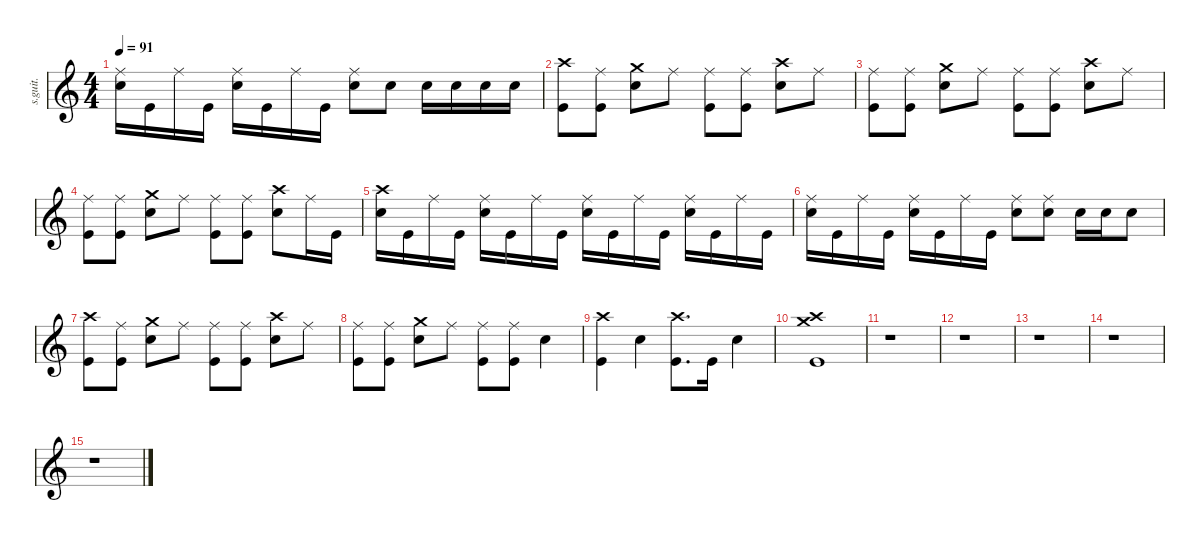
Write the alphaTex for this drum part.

\defaultSystemsLayout 4
\hideDynamics
\bracketExtendMode nobrackets
\track ("Matt Sorum (Drums)" "s.guit.") {instrument percussion}
\staff {score}
\articulation defaults
\ts (4 4)
\tempo 91
\clef g2
\ks c
("Ride (middle)" "Snare (hit) 2").16{lyrics (0 "") lyrics (1 "") lyrics (2 "") lyrics (3 "") lyrics (4 "") dy f} "Kick (hit)".16{lyrics (0 "") lyrics (1 "") lyrics (2 "") lyrics (3 "") lyrics (4 "")} "Ride (middle)".16{lyrics (0 "") lyrics (1 "") lyrics (2 "") lyrics (3 "") lyrics (4 "")} "Kick (hit)".16{lyrics (0 "") lyrics (1 "") lyrics (2 "") lyrics (3 "") lyrics (4 "")} ("Ride (middle)" "Snare (hit) 2").16{lyrics (0 "") lyrics (1 "") lyrics (2 "") lyrics (3 "") lyrics (4 "")} "Kick (hit)".16{lyrics (0 "") lyrics (1 "") lyrics (2 "") lyrics (3 "") lyrics (4 "")} "Ride (middle)".16{lyrics (0 "") lyrics (1 "") lyrics (2 "") lyrics (3 "") lyrics (4 "")} "Kick (hit)".16{lyrics (0 "") lyrics (1 "") lyrics (2 "") lyrics (3 "") lyrics (4 "")} ("Ride (middle)" "Snare (hit) 2").8{lyrics (0 "") lyrics (1 "") lyrics (2 "") lyrics (3 "") lyrics (4 "")} "Snare (hit) 2".8{lyrics (0 "") lyrics (1 "") lyrics (2 "") lyrics (3 "") lyrics (4 "")} "Snare (hit) 2".16{lyrics (0 "") lyrics (1 "") lyrics (2 "") lyrics (3 "") lyrics (4 "")} "Snare (hit) 2".16{lyrics (0 "") lyrics (1 "") lyrics (2 "") lyrics (3 "") lyrics (4 "")} "Snare (hit) 2".16{lyrics (0 "") lyrics (1 "") lyrics (2 "") lyrics (3 "") lyrics (4 "")} "Snare (hit) 2".16{lyrics (0 "") lyrics (1 "") lyrics (2 "") lyrics (3 "") lyrics (4 "")} |
("Crash high (hit)" "Kick (hit)").8{lyrics (0 "") lyrics (1 "") lyrics (2 "") lyrics (3 "") lyrics (4 "")} ("Ride (middle)" "Kick (hit)").8{lyrics (0 "") lyrics (1 "") lyrics (2 "") lyrics (3 "") lyrics (4 "")} ("Crash medium (hit)" "Snare (hit) 2").8{lyrics (0 "") lyrics (1 "") lyrics (2 "") lyrics (3 "") lyrics (4 "")} "Ride (middle)".8{lyrics (0 "") lyrics (1 "") lyrics (2 "") lyrics (3 "") lyrics (4 "")} ("Ride (middle)" "Kick (hit)").8{lyrics (0 "") lyrics (1 "") lyrics (2 "") lyrics (3 "") lyrics (4 "")} ("Ride (middle)" "Kick (hit)").8{lyrics (0 "") lyrics (1 "") lyrics (2 "") lyrics (3 "") lyrics (4 "")} ("Crash high (hit)" "Snare (hit) 2").8{lyrics (0 "") lyrics (1 "") lyrics (2 "") lyrics (3 "") lyrics (4 "")} "Ride (middle)".8{lyrics (0 "") lyrics (1 "") lyrics (2 "") lyrics (3 "") lyrics (4 "")} |
("Ride (middle)" "Kick (hit)").8{lyrics (0 "") lyrics (1 "") lyrics (2 "") lyrics (3 "") lyrics (4 "")} ("Ride (middle)" "Kick (hit)").8{lyrics (0 "") lyrics (1 "") lyrics (2 "") lyrics (3 "") lyrics (4 "")} ("Crash medium (hit)" "Snare (hit) 2").8{lyrics (0 "") lyrics (1 "") lyrics (2 "") lyrics (3 "") lyrics (4 "")} "Ride (middle)".8{lyrics (0 "") lyrics (1 "") lyrics (2 "") lyrics (3 "") lyrics (4 "")} ("Ride (middle)" "Kick (hit)").8{lyrics (0 "") lyrics (1 "") lyrics (2 "") lyrics (3 "") lyrics (4 "")} ("Ride (middle)" "Kick (hit)").8{lyrics (0 "") lyrics (1 "") lyrics (2 "") lyrics (3 "") lyrics (4 "")} ("Crash high (hit)" "Snare (hit) 2").8{lyrics (0 "") lyrics (1 "") lyrics (2 "") lyrics (3 "") lyrics (4 "")} "Ride (middle)".8{lyrics (0 "") lyrics (1 "") lyrics (2 "") lyrics (3 "") lyrics (4 "")} |
("Ride (middle)" "Kick (hit)").8{lyrics (0 "") lyrics (1 "") lyrics (2 "") lyrics (3 "") lyrics (4 "")} ("Ride (middle)" "Kick (hit)").8{lyrics (0 "") lyrics (1 "") lyrics (2 "") lyrics (3 "") lyrics (4 "")} ("Crash medium (hit)" "Snare (hit) 2").8{lyrics (0 "") lyrics (1 "") lyrics (2 "") lyrics (3 "") lyrics (4 "")} "Ride (middle)".8{lyrics (0 "") lyrics (1 "") lyrics (2 "") lyrics (3 "") lyrics (4 "")} ("Ride (middle)" "Kick (hit)").8{lyrics (0 "") lyrics (1 "") lyrics (2 "") lyrics (3 "") lyrics (4 "")} ("Ride (middle)" "Kick (hit)").8{lyrics (0 "") lyrics (1 "") lyrics (2 "") lyrics (3 "") lyrics (4 "")} ("Crash high (hit)" "Snare (hit) 2").8{lyrics (0 "") lyrics (1 "") lyrics (2 "") lyrics (3 "") lyrics (4 "")} "Ride (middle)".16{lyrics (0 "") lyrics (1 "") lyrics (2 "") lyrics (3 "") lyrics (4 "")} "Kick (hit)".16{lyrics (0 "") lyrics (1 "") lyrics (2 "") lyrics (3 "") lyrics (4 "")} |
("Crash high (hit)" "Snare (hit) 2").16{lyrics (0 "") lyrics (1 "") lyrics (2 "") lyrics (3 "") lyrics (4 "")} "Kick (hit)".16{lyrics (0 "") lyrics (1 "") lyrics (2 "") lyrics (3 "") lyrics (4 "")} "Ride (middle)".16{lyrics (0 "") lyrics (1 "") lyrics (2 "") lyrics (3 "") lyrics (4 "")} "Kick (hit)".16{lyrics (0 "") lyrics (1 "") lyrics (2 "") lyrics (3 "") lyrics (4 "")} ("Ride (middle)" "Snare (hit) 2").16{lyrics (0 "") lyrics (1 "") lyrics (2 "") lyrics (3 "") lyrics (4 "")} "Kick (hit)".16{lyrics (0 "") lyrics (1 "") lyrics (2 "") lyrics (3 "") lyrics (4 "")} "Ride (middle)".16{lyrics (0 "") lyrics (1 "") lyrics (2 "") lyrics (3 "") lyrics (4 "")} "Kick (hit)".16{lyrics (0 "") lyrics (1 "") lyrics (2 "") lyrics (3 "") lyrics (4 "")} ("Ride (middle)" "Snare (hit) 2").16{lyrics (0 "") lyrics (1 "") lyrics (2 "") lyrics (3 "") lyrics (4 "")} "Kick (hit)".16{lyrics (0 "") lyrics (1 "") lyrics (2 "") lyrics (3 "") lyrics (4 "")} "Ride (middle)".16{lyrics (0 "") lyrics (1 "") lyrics (2 "") lyrics (3 "") lyrics (4 "")} "Kick (hit)".16{lyrics (0 "") lyrics (1 "") lyrics (2 "") lyrics (3 "") lyrics (4 "")} ("Ride (middle)" "Snare (hit) 2").16{lyrics (0 "") lyrics (1 "") lyrics (2 "") lyrics (3 "") lyrics (4 "")} "Kick (hit)".16{lyrics (0 "") lyrics (1 "") lyrics (2 "") lyrics (3 "") lyrics (4 "")} "Ride (middle)".16{lyrics (0 "") lyrics (1 "") lyrics (2 "") lyrics (3 "") lyrics (4 "")} "Kick (hit)".16{lyrics (0 "") lyrics (1 "") lyrics (2 "") lyrics (3 "") lyrics (4 "")} |
("Ride (middle)" "Snare (hit) 2").16{lyrics (0 "") lyrics (1 "") lyrics (2 "") lyrics (3 "") lyrics (4 "")} "Kick (hit)".16{lyrics (0 "") lyrics (1 "") lyrics (2 "") lyrics (3 "") lyrics (4 "")} "Ride (middle)".16{lyrics (0 "") lyrics (1 "") lyrics (2 "") lyrics (3 "") lyrics (4 "")} "Kick (hit)".16{lyrics (0 "") lyrics (1 "") lyrics (2 "") lyrics (3 "") lyrics (4 "")} ("Ride (middle)" "Snare (hit) 2").16{lyrics (0 "") lyrics (1 "") lyrics (2 "") lyrics (3 "") lyrics (4 "")} "Kick (hit)".16{lyrics (0 "") lyrics (1 "") lyrics (2 "") lyrics (3 "") lyrics (4 "")} "Ride (middle)".16{lyrics (0 "") lyrics (1 "") lyrics (2 "") lyrics (3 "") lyrics (4 "")} "Kick (hit)".16{lyrics (0 "") lyrics (1 "") lyrics (2 "") lyrics (3 "") lyrics (4 "")} ("Ride (middle)" "Snare (hit) 2").8{lyrics (0 "") lyrics (1 "") lyrics (2 "") lyrics (3 "") lyrics (4 "")} ("Ride (middle)" "Snare (hit) 2").8{lyrics (0 "") lyrics (1 "") lyrics (2 "") lyrics (3 "") lyrics (4 "")} "Snare (hit) 2".16{lyrics (0 "") lyrics (1 "") lyrics (2 "") lyrics (3 "") lyrics (4 "")} "Snare (hit) 2".16{lyrics (0 "") lyrics (1 "") lyrics (2 "") lyrics (3 "") lyrics (4 "")} "Snare (hit) 2".8{lyrics (0 "") lyrics (1 "") lyrics (2 "") lyrics (3 "") lyrics (4 "")} |
("Crash high (hit)" "Kick (hit)").8{lyrics (0 "") lyrics (1 "") lyrics (2 "") lyrics (3 "") lyrics (4 "")} ("Ride (middle)" "Kick (hit)").8{lyrics (0 "") lyrics (1 "") lyrics (2 "") lyrics (3 "") lyrics (4 "")} ("Crash medium (hit)" "Snare (hit) 2").8{lyrics (0 "") lyrics (1 "") lyrics (2 "") lyrics (3 "") lyrics (4 "")} "Ride (middle)".8{lyrics (0 "") lyrics (1 "") lyrics (2 "") lyrics (3 "") lyrics (4 "")} ("Ride (middle)" "Kick (hit)").8{lyrics (0 "") lyrics (1 "") lyrics (2 "") lyrics (3 "") lyrics (4 "")} ("Ride (middle)" "Kick (hit)").8{lyrics (0 "") lyrics (1 "") lyrics (2 "") lyrics (3 "") lyrics (4 "")} ("Crash high (hit)" "Snare (hit) 2").8{lyrics (0 "") lyrics (1 "") lyrics (2 "") lyrics (3 "") lyrics (4 "")} "Ride (middle)".8{lyrics (0 "") lyrics (1 "") lyrics (2 "") lyrics (3 "") lyrics (4 "")} |
("Ride (middle)" "Kick (hit)").8{lyrics (0 "") lyrics (1 "") lyrics (2 "") lyrics (3 "") lyrics (4 "")} ("Ride (middle)" "Kick (hit)").8{lyrics (0 "") lyrics (1 "") lyrics (2 "") lyrics (3 "") lyrics (4 "")} ("Crash medium (hit)" "Snare (hit) 2").8{lyrics (0 "") lyrics (1 "") lyrics (2 "") lyrics (3 "") lyrics (4 "")} "Ride (middle)".8{lyrics (0 "") lyrics (1 "") lyrics (2 "") lyrics (3 "") lyrics (4 "")} ("Ride (middle)" "Kick (hit)").8{lyrics (0 "") lyrics (1 "") lyrics (2 "") lyrics (3 "") lyrics (4 "")} ("Ride (middle)" "Kick (hit)").8{lyrics (0 "") lyrics (1 "") lyrics (2 "") lyrics (3 "") lyrics (4 "")} "Snare (hit) 2".4{lyrics (0 "") lyrics (1 "") lyrics (2 "") lyrics (3 "") lyrics (4 "")} |
("Crash high (hit)" "Kick (hit)").4{lyrics (0 "") lyrics (1 "") lyrics (2 "") lyrics (3 "") lyrics (4 "")} "Snare (hit) 2".4{lyrics (0 "") lyrics (1 "") lyrics (2 "") lyrics (3 "") lyrics (4 "")} ("Crash high (hit)" "Kick (hit)").8{d lyrics (0 "") lyrics (1 "") lyrics (2 "") lyrics (3 "") lyrics (4 "")} "Kick (hit)".16{lyrics (0 "") lyrics (1 "") lyrics (2 "") lyrics (3 "") lyrics (4 "")} "Snare (hit) 2".4{lyrics (0 "") lyrics (1 "") lyrics (2 "") lyrics (3 "") lyrics (4 "")} |
("Crash high (hit)" "Crash medium (hit)" "Kick (hit)").1{lyrics (0 "") lyrics (1 "") lyrics (2 "") lyrics (3 "") lyrics (4 "")} |
r.1 |
r.1 |
r.1 |
r.1 |
r.1
